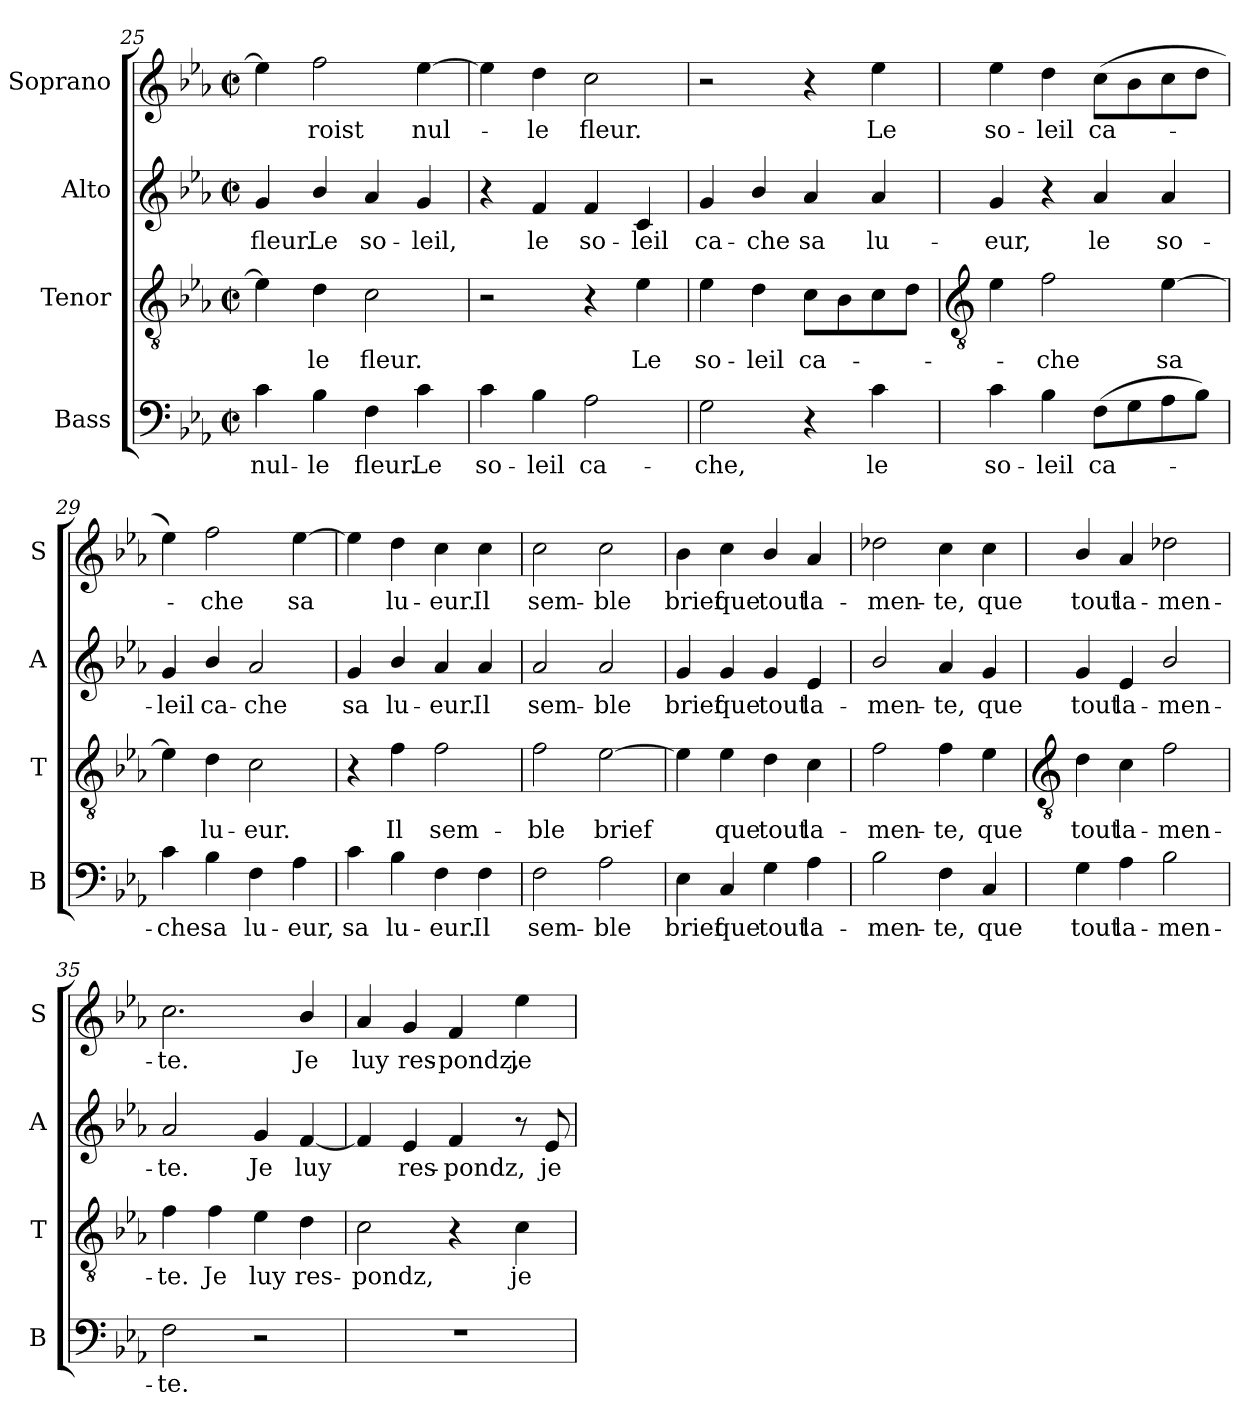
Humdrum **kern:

**kern	**text	**kern	**text	**kern	**text	**kern	**text
*part4	*part4	*part3	*part3	*part2	*part2	*part1	*part1
*staff4	*staff4	*staff3	*staff3	*staff2	*staff2	*staff1	*staff1
*I"Bass	*	*I"Tenor	*	*I"Alto	*	*I"Soprano	*
*I'B	*	*I'T	*	*I'A	*	*I'S	*
*clefF4	*	*clefGv2	*	*clefG2	*	*clefG2	*
*k[b-e-a-]	*	*k[b-e-a-]	*	*k[b-e-a-]	*	*k[b-e-a-]	*
*E-:	*	*E-:	*	*E-:	*	*E-:	*
*M2/2	*	*M2/2	*	*M2/2	*	*M2/2	*
*met(c|)	*	*met(c|)	*	*met(c|)	*	*met(c|)	*
=25	=25	=25	=25	=25	=25	=25	=25
!	!LO:LY:b	!	!	!	!LO:LY:b	!	!
4c	nul-	4e-]	.	4g	fleur.	4ee-]	.
!	!LO:LY:b	!	!LO:LY:b	!	!LO:LY:b	!	!LO:LY:b
4B-	-le	4d	le	4b-/	Le	2ff	roist
!	!LO:LY:b	!	!LO:LY:b	!	!LO:LY:b	!	!
4F	fleur.	2c	fleur.	4a-	so-	.	.
!	!LO:LY:b	!	!	!	!LO:LY:b	!	!LO:LY:b
4c	Le	.	.	4g	-leil,	[4ee-	nul-
=26	=26	=26	=26	=26	=26	=26	=26
!	!LO:LY:b	!	!	!	!	!	!
4c	so-	2r	.	4r	.	4ee-]	.
!	!LO:LY:b	!	!	!	!LO:LY:b	!	!LO:LY:b
4B-	-leil	.	.	4f	le	4dd	le
!	!LO:LY:b	!	!	!	!LO:LY:b	!	!LO:LY:b
2A-	ca-	4r	.	4f	so-	2cc	fleur.
!	!	!	!LO:LY:b	!	!LO:LY:b	!	!
.	.	4e-	Le	4c	-leil	.	.
=27	=27	=27	=27	=27	=27	=27	=27
!	!LO:LY:b	!	!LO:LY:b	!	!LO:LY:b	!	!
2G	-che,	4e-	so-	4g	ca-	2r	.
!	!	!	!LO:LY:b	!	!LO:LY:b	!	!
.	.	4d	-leil	4b-/	-che	.	.
!	!	!	!LO:LY:b	!	!LO:LY:b	!	!
4r	.	8cL	ca-	4a-	sa	4r	.
.	.	8B-	.	.	.	.	.
!	!LO:LY:b	!	!	!	!LO:LY:b	!	!LO:LY:b
4c	le	8c	.	4a-	lu-	4ee-	Le
.	.	8dJ	.	.	.	.	.
!!LO:LB:g=z
=28	=28	=28	=28	=28	=28	=28	=28
*	*	*clefGv2	*	*	*	*	*
!	!LO:LY:b	!	!	!	!LO:LY:b	!	!LO:LY:b
4c	so-	4e-	.	4g	-eur,	4ee-	so-
!	!LO:LY:b	!	!LO:LY:b	!	!	!	!LO:LY:b
4B-	-leil	2f	che	4r	.	4dd	-leil
!	!LO:LY:b	!	!	!	!LO:LY:b	!	!LO:LY:b
(>8FL	ca-	.	.	4a-	le	(>8ccL	ca-
8G	.	.	.	.	.	8b-	.
!	!	!	!LO:LY:b	!	!LO:LY:b	!	!
8A-	.	[4e-	sa	4a-	so-	8cc	.
8B-J)	.	.	.	.	.	8ddJ	.
=29	=29	=29	=29	=29	=29	=29	=29
!	!LO:LY:b	!	!	!	!LO:LY:b	!	!
4c	che	4e-]	.	4g	-leil	4ee-)	.
!	!LO:LY:b	!	!LO:LY:b	!	!LO:LY:b	!	!LO:LY:b
4B-	sa	4d	lu-	4b-/	ca-	2ff	che
!	!LO:LY:b	!	!LO:LY:b	!	!LO:LY:b	!	!
4F	lu-	2c	-eur.	2a-	-che	.	.
!	!LO:LY:b	!	!	!	!	!	!LO:LY:b
4A-	-eur,	.	.	.	.	[4ee-	sa
=30	=30	=30	=30	=30	=30	=30	=30
!	!LO:LY:b	!	!	!	!LO:LY:b	!	!
4c	sa	4r	.	4g	sa	4ee-]	.
!	!LO:LY:b	!	!LO:LY:b	!	!LO:LY:b	!	!LO:LY:b
4B-	lu-	4f	Il	4b-/	lu-	4dd	lu-
!	!LO:LY:b	!	!LO:LY:b	!	!LO:LY:b	!	!LO:LY:b
4F	-eur.	2f	sem-	4a-	-eur.	4cc	-eur.
!	!LO:LY:b	!	!	!	!LO:LY:b	!	!LO:LY:b
4F	Il	.	.	4a-	Il	4cc	Il
=31	=31	=31	=31	=31	=31	=31	=31
!	!LO:LY:b	!	!LO:LY:b	!	!LO:LY:b	!	!LO:LY:b
2F	sem-	2f	-ble	2a-	sem-	2cc	sem-
!	!LO:LY:b	!	!LO:LY:b	!	!LO:LY:b	!	!LO:LY:b
2A-	-ble	[2e-	brief	2a-	-ble	2cc	-ble
=32	=32	=32	=32	=32	=32	=32	=32
!	!LO:LY:b	!	!	!	!LO:LY:b	!	!LO:LY:b
4E-	brief	4e-]	.	4g	brief	4b-	brief
!	!LO:LY:b	!	!LO:LY:b	!	!LO:LY:b	!	!LO:LY:b
4C	que	4e-	que	4g	que	4cc	que
!	!LO:LY:b	!	!LO:LY:b	!	!LO:LY:b	!	!LO:LY:b
4G	tout	4d	tout	4g	tout	4b-/	tout
!	!LO:LY:b	!	!LO:LY:b	!	!LO:LY:b	!	!LO:LY:b
4A-	la-	4c	la-	4e-	la-	4a-	la-
=33	=33	=33	=33	=33	=33	=33	=33
!	!LO:LY:b	!	!LO:LY:b	!	!LO:LY:b	!	!LO:LY:b
2B-	-men-	2f	-men-	2b-/	-men-	2dd-X	-men-
!	!LO:LY:b	!	!LO:LY:b	!	!LO:LY:b	!	!LO:LY:b
4F	-te,	4f	-te,	4a-	-te,	4cc	-te,
!	!LO:LY:b	!	!LO:LY:b	!	!LO:LY:b	!	!LO:LY:b
4C	que	4e-	que	4g	que	4cc	que
!!LO:LB:g=z
=34	=34	=34	=34	=34	=34	=34	=34
*	*	*clefGv2	*	*	*	*	*
!	!LO:LY:b	!	!LO:LY:b	!	!LO:LY:b	!	!LO:LY:b
4G	tout	4d	tout	4g	tout	4b-/	tout
!	!LO:LY:b	!	!LO:LY:b	!	!LO:LY:b	!	!LO:LY:b
4A-	la-	4c	la-	4e-	la-	4a-	la-
!	!LO:LY:b	!	!LO:LY:b	!	!LO:LY:b	!	!LO:LY:b
2B-	-men-	2f	-men-	2b-/	-men-	2dd-X	-men-
=35	=35	=35	=35	=35	=35	=35	=35
!	!LO:LY:b	!	!LO:LY:b	!	!LO:LY:b	!	!LO:LY:b
2F	-te.	4f	-te.	2a-	-te.	2.cc	-te.
!	!	!	!LO:LY:b	!	!	!	!
.	.	4f	Je	.	.	.	.
!	!	!	!LO:LY:b	!	!LO:LY:b	!	!
2r	.	4e-	luy	4g	Je	.	.
!	!	!	!LO:LY:b	!	!LO:LY:b	!	!LO:LY:b
.	.	4d	res-	[4f	luy	4b-/	Je
=36	=36	=36	=36	=36	=36	=36	=36
!	!	!	!LO:LY:b	!	!	!	!LO:LY:b
1r	.	2c	-pondz,	4f]	.	4a-	luy
!	!	!	!	!	!LO:LY:b	!	!LO:LY:b
.	.	.	.	4e-	res-	4g	res-
!	!	!	!	!	!LO:LY:b	!	!LO:LY:b
.	.	4r	.	4f	-pondz,	4f	-pondz,
!	!	!	!LO:LY:b	!	!	!	!LO:LY:b
.	.	4c	je	8r	.	4ee-	je
!	!	!	!	!	!LO:LY:b	!	!
.	.	.	.	8e-	je	.	.
=	=	=	=	=	=	=	=
*-	*-	*-	*-	*-	*-	*-	*-
